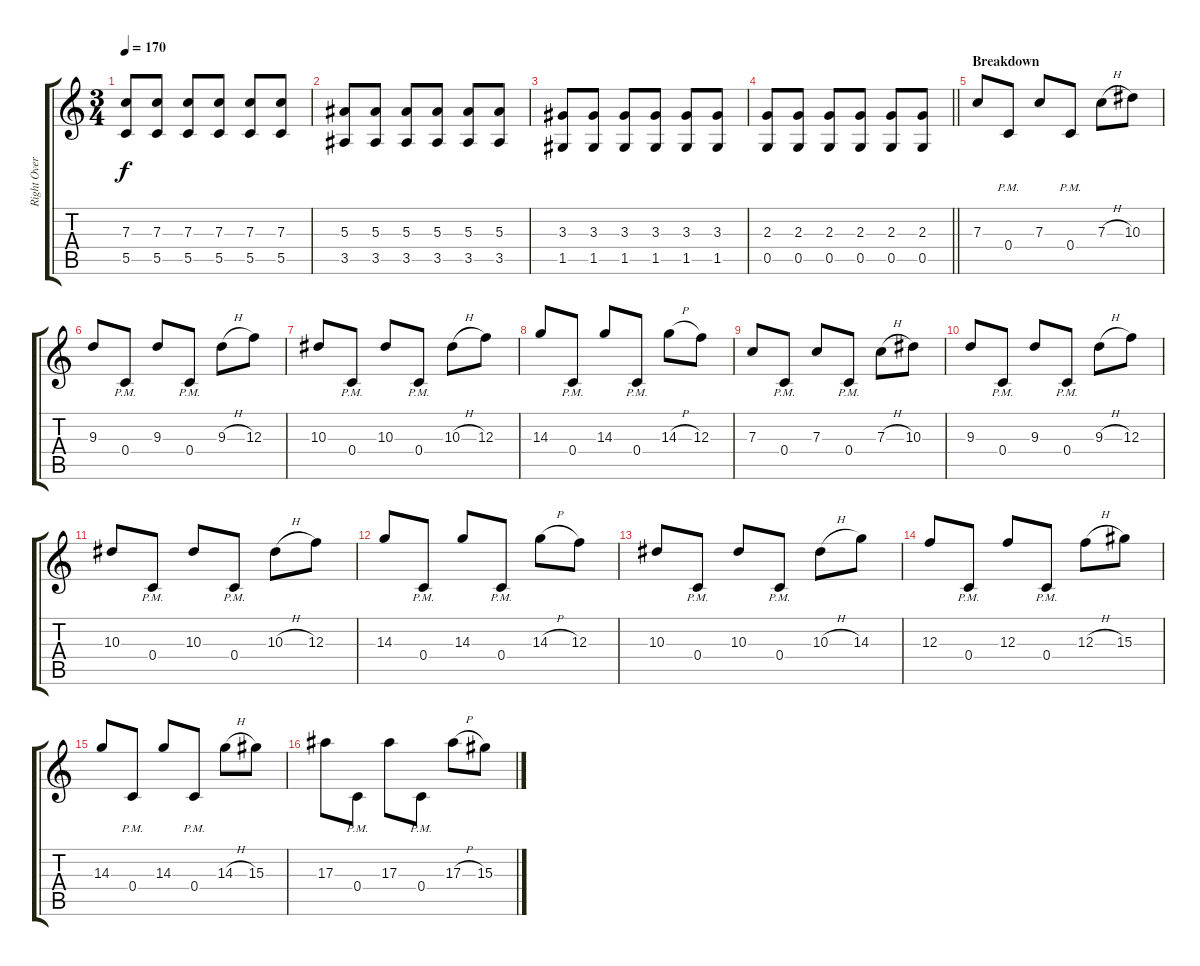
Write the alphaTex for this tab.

\track ("Right Overdriven Guitar" "Right Over") {instrument distortionguitar}
\staff {score tabs}
\tuning (D4 A3 F3 C3 G2 C2) {hide}
\ts (3 4)
\tempo 170
\clef g2
\ks c
(7.3 5.5).8{dy f} (7.3 5.5).8 (7.3 5.5).8 (7.3 5.5).8 (7.3 5.5).8 (7.3 5.5).8 |
(5.3 3.5).8 (5.3 3.5).8 (5.3 3.5).8 (5.3 3.5).8 (5.3 3.5).8 (5.3 3.5).8 |
(3.3 1.5).8 (3.3 1.5).8 (3.3 1.5).8 (3.3 1.5).8 (3.3 1.5).8 (3.3 1.5).8 |
\barLineRight lightlight
(2.3 0.5).8 (2.3 0.5).8 (2.3 0.5).8 (2.3 0.5).8 (2.3 0.5).8 (2.3 0.5).8 |
\section ("" "Breakdown")
7.3.8 0.4{pm}.8 7.3.8 0.4{pm}.8 7.3{h}.8 10.3.8 |
9.3.8 0.4{pm}.8 9.3.8 0.4{pm}.8 9.3{h}.8 12.3.8 |
10.3.8 0.4{pm}.8 10.3.8 0.4{pm}.8 10.3{h}.8 12.3.8 |
14.3.8 0.4{pm}.8 14.3.8 0.4{pm}.8 14.3{h}.8 12.3.8 |
7.3.8 0.4{pm}.8 7.3.8 0.4{pm}.8 7.3{h}.8 10.3.8 |
9.3.8 0.4{pm}.8 9.3.8 0.4{pm}.8 9.3{h}.8 12.3.8 |
10.3.8 0.4{pm}.8 10.3.8 0.4{pm}.8 10.3{h}.8 12.3.8 |
14.3.8 0.4{pm}.8 14.3.8 0.4{pm}.8 14.3{h}.8 12.3.8 |
10.3.8 0.4{pm}.8 10.3.8 0.4{pm}.8 10.3{h}.8 14.3.8 |
12.3.8 0.4{pm}.8 12.3.8 0.4{pm}.8 12.3{h}.8 15.3.8 |
14.3.8 0.4{pm}.8 14.3.8 0.4{pm}.8 14.3{h}.8 15.3.8 |
17.3.8 0.4{pm}.8 17.3.8 0.4{pm}.8 17.3{h}.8 15.3.8
